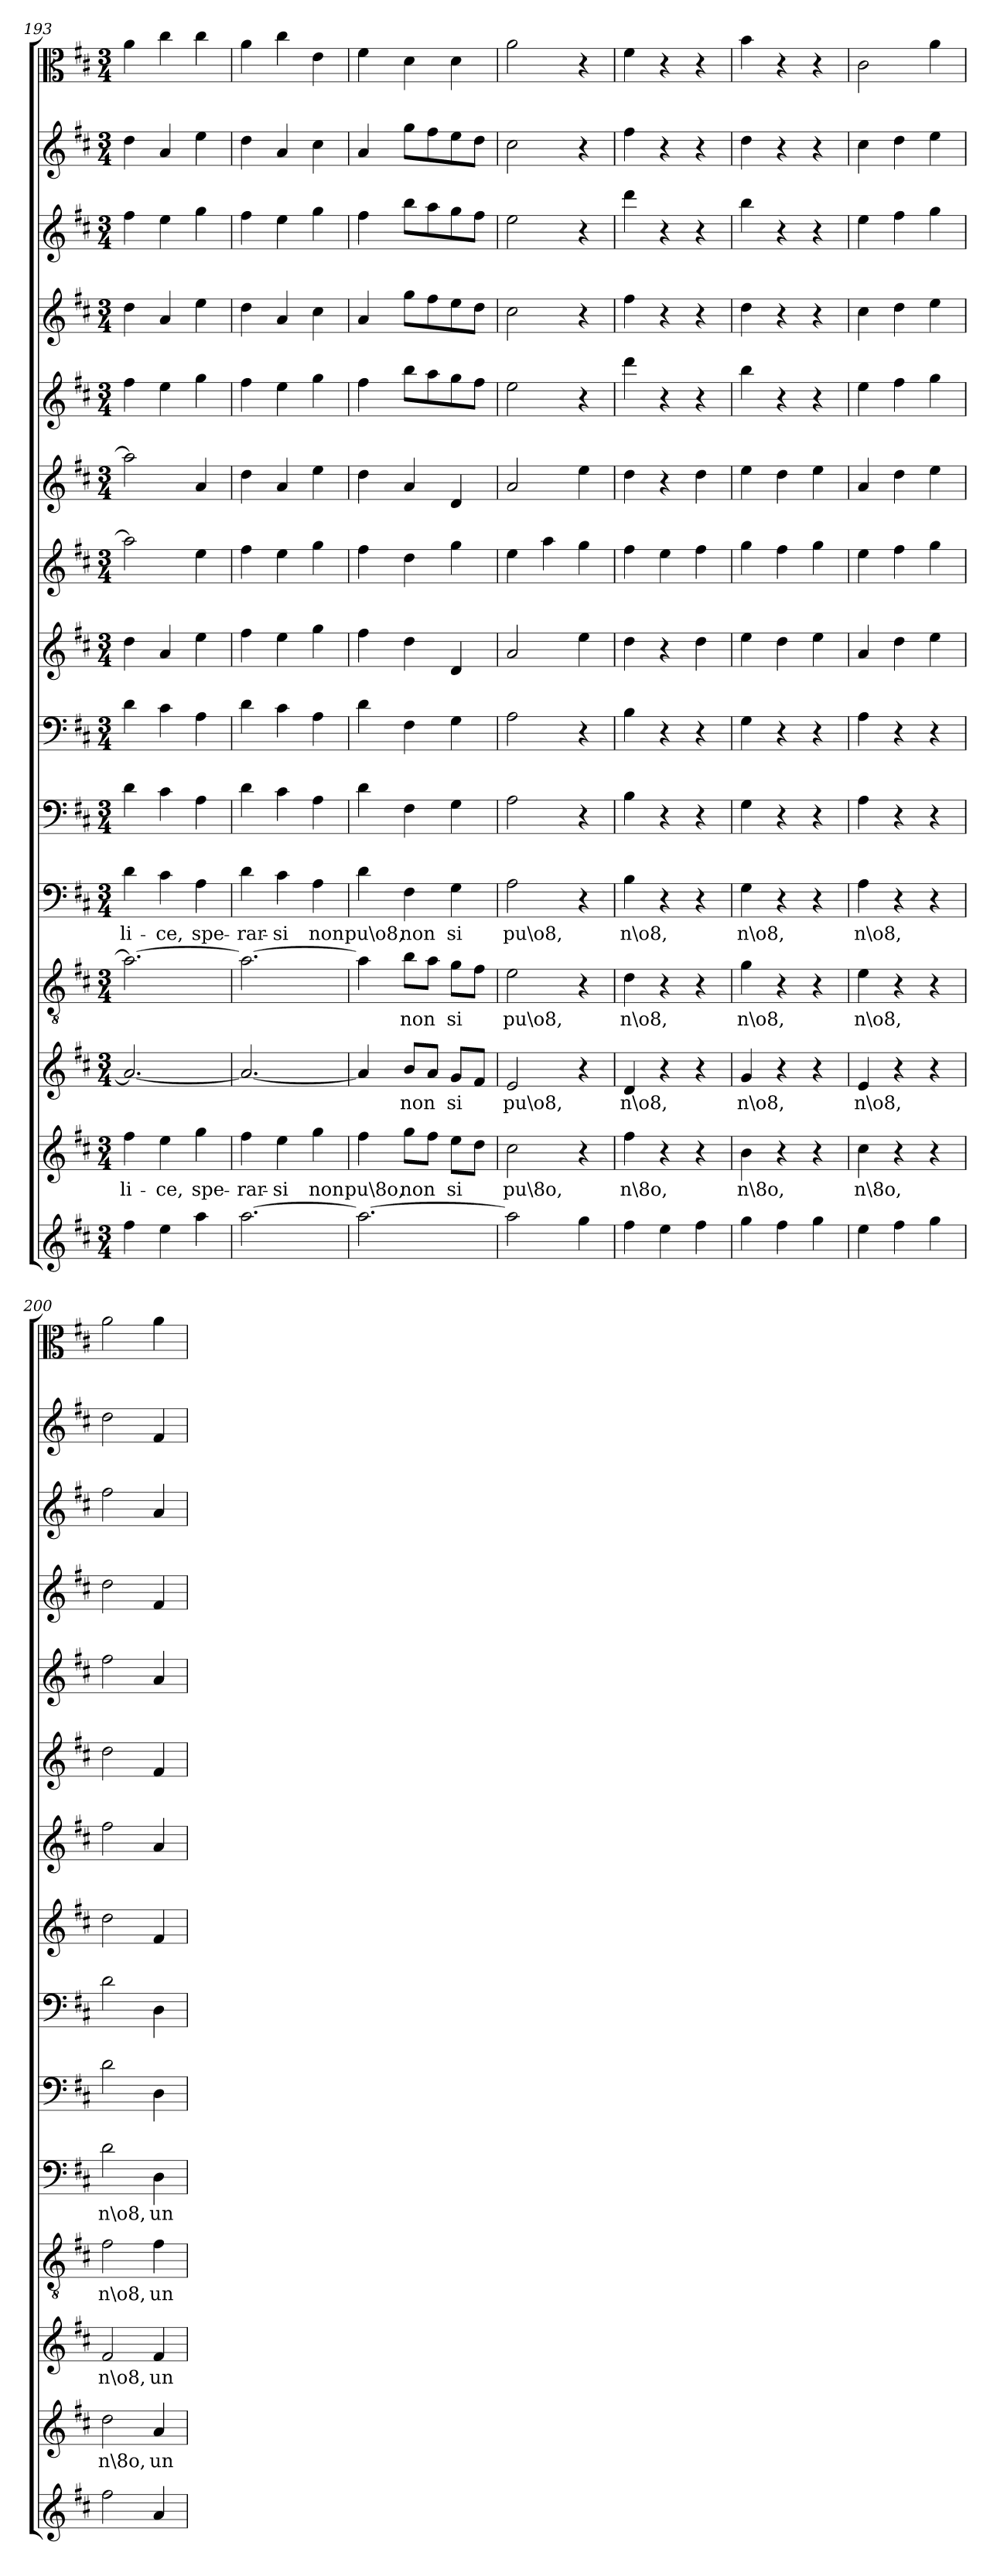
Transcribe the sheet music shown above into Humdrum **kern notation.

**kern	**kern	**text	**kern	**text	**kern	**text	**kern	**text	**kern	**kern	**kern	**kern	**kern	**kern	**kern	**kern	**kern	**kern
*part15	*part14	*part14	*part13	*part13	*part12	*part12	*part11	*part11	*part10	*part9	*part8	*part7	*part6	*part5	*part4	*part3	*part2	*part1
*staff15	*staff14	*staff14	*staff13	*staff13	*staff12	*staff12	*staff11	*staff11	*staff10	*staff9	*staff8	*staff7	*staff6	*staff5	*staff4	*staff3	*staff2	*staff1
*clefG2	*clefG2	*	*clefG2	*	*clefGv2	*	*clefF4	*	*clefF4	*clefF4	*clefG2	*clefG2	*clefG2	*clefG2	*clefG2	*clefG2	*clefG2	*clefC3
*k[f#c#]	*k[f#c#]	*	*k[f#c#]	*	*k[f#c#]	*	*k[f#c#]	*	*k[f#c#]	*k[f#c#]	*k[f#c#]	*k[f#c#]	*k[f#c#]	*k[f#c#]	*k[f#c#]	*k[f#c#]	*k[f#c#]	*k[f#c#]
*D:	*D:	*	*D:	*	*D:	*	*D:	*	*D:	*D:	*D:	*D:	*D:	*D:	*D:	*D:	*D:	*D:
*M3/4	*M3/4	*	*M3/4	*	*M3/4	*	*M3/4	*	*M3/4	*M3/4	*M3/4	*M3/4	*M3/4	*M3/4	*M3/4	*M3/4	*M3/4	*M3/4
=193	=193	=193	=193	=193	=193	=193	=193	=193	=193	=193	=193	=193	=193	=193	=193	=193	=193	=193
4ff#\	4ff#\	li-	2.a/_	.	2.a\_	.	4d\	li-	4d\	4d\	4dd\	2aa\]	2aa\]	4ff#\	4dd\	4ff#\	4dd\	4a\
4ee\	4ee\	-ce,	.	.	.	.	4c#\	-ce,	4c#\	4c#\	4a/	.	.	4ee\	4a/	4ee\	4a/	4cc#\
4aa\	4gg\	spe-	.	.	.	.	4A\	spe-	4A\	4A\	4ee\	4ee\	4a/	4gg\	4ee\	4gg\	4ee\	4cc#\
=194	=194	=194	=194	=194	=194	=194	=194	=194	=194	=194	=194	=194	=194	=194	=194	=194	=194	=194
[2.aa\	4ff#\	-rar-	2.a/_	.	2.a\_	.	4d\	-rar-	4d\	4d\	4ff#\	4ff#\	4dd\	4ff#\	4dd\	4ff#\	4dd\	4a\
.	4ee\	-si	.	.	.	.	4c#\	-si	4c#\	4c#\	4ee\	4ee\	4a/	4ee\	4a/	4ee\	4a/	4cc#\
.	4gg\	non	.	.	.	.	4A\	non	4A\	4A\	4gg\	4gg\	4ee\	4gg\	4cc#\	4gg\	4cc#\	4e\
=195	=195	=195	=195	=195	=195	=195	=195	=195	=195	=195	=195	=195	=195	=195	=195	=195	=195	=195
2.aa\_	4ff#\	pu\8o,	4a/]	.	4a\]	.	4d\	pu\o8,	4d\	4d\	4ff#\	4ff#\	4dd\	4ff#\	4a/	4ff#\	4a/	4f#\
.	8gg\L	non	8b/L	non	8b\L	non	4F#\	non	4F#\	4F#\	4dd\	4dd\	4a/	8bb\L	8gg\L	8bb\L	8gg\L	4d\
.	8ff#\J	.	8a/J	.	8a\J	.	.	.	.	.	.	.	.	8aa\	8ff#\	8aa\	8ff#\	.
.	8ee\L	si	8g/L	si	8g\L	si	4G\	si	4G\	4G\	4d/	4gg\	4d/	8gg\	8ee\	8gg\	8ee\	4d\
.	8dd\J	.	8f#/J	.	8f#\J	.	.	.	.	.	.	.	.	8ff#\J	8dd\J	8ff#\J	8dd\J	.
=196	=196	=196	=196	=196	=196	=196	=196	=196	=196	=196	=196	=196	=196	=196	=196	=196	=196	=196
2aa\]	2cc#\	pu\8o,	2e/	pu\o8,	2e\	pu\o8,	2A\	pu\o8,	2A\	2A\	2a/	4ee\	2a/	2ee\	2cc#\	2ee\	2cc#\	2a\
.	.	.	.	.	.	.	.	.	.	.	.	4aa\	.	.	.	.	.	.
4gg\	4r	.	4r	.	4r	.	4r	.	4r	4r	4ee\	4gg\	4ee\	4r	4r	4r	4r	4r
=197	=197	=197	=197	=197	=197	=197	=197	=197	=197	=197	=197	=197	=197	=197	=197	=197	=197	=197
4ff#\	4ff#\	n\8o,	4d/	n\o8,	4d\	n\o8,	4B\	n\o8,	4B\	4B\	4dd\	4ff#\	4dd\	4ddd\	4ff#\	4ddd\	4ff#\	4f#\
4ee\	4r	.	4r	.	4r	.	4r	.	4r	4r	4r	4ee\	4r	4r	4r	4r	4r	4r
4ff#\	4r	.	4r	.	4r	.	4r	.	4r	4r	4dd\	4ff#\	4dd\	4r	4r	4r	4r	4r
=198	=198	=198	=198	=198	=198	=198	=198	=198	=198	=198	=198	=198	=198	=198	=198	=198	=198	=198
4gg\	4b\	n\8o,	4g/	n\o8,	4g\	n\o8,	4G\	n\o8,	4G\	4G\	4ee\	4gg\	4ee\	4bb\	4dd\	4bb\	4dd\	4b\
4ff#\	4r	.	4r	.	4r	.	4r	.	4r	4r	4dd\	4ff#\	4dd\	4r	4r	4r	4r	4r
4gg\	4r	.	4r	.	4r	.	4r	.	4r	4r	4ee\	4gg\	4ee\	4r	4r	4r	4r	4r
=199	=199	=199	=199	=199	=199	=199	=199	=199	=199	=199	=199	=199	=199	=199	=199	=199	=199	=199
4ee\	4cc#\	n\8o,	4e/	n\o8,	4e\	n\o8,	4A\	n\o8,	4A\	4A\	4a/	4ee\	4a/	4ee\	4cc#\	4ee\	4cc#\	2c#\
4ff#\	4r	.	4r	.	4r	.	4r	.	4r	4r	4dd\	4ff#\	4dd\	4ff#\	4dd\	4ff#\	4dd\	.
4gg\	4r	.	4r	.	4r	.	4r	.	4r	4r	4ee\	4gg\	4ee\	4gg\	4ee\	4gg\	4ee\	4a\
=200	=200	=200	=200	=200	=200	=200	=200	=200	=200	=200	=200	=200	=200	=200	=200	=200	=200	=200
2ff#\	2dd\	n\8o,	2f#/	n\o8,	2f#\	n\o8,	2d\	n\o8,	2d\	2d\	2dd\	2ff#\	2dd\	2ff#\	2dd\	2ff#\	2dd\	2a\
4a/	4a/	un	4f#/	un	4f#\	un	4D\	un	4D\	4D\	4f#/	4a/	4f#/	4a/	4f#/	4a/	4f#/	4a\
=	=	=	=	=	=	=	=	=	=	=	=	=	=	=	=	=	=	=
*-	*-	*-	*-	*-	*-	*-	*-	*-	*-	*-	*-	*-	*-	*-	*-	*-	*-	*-
